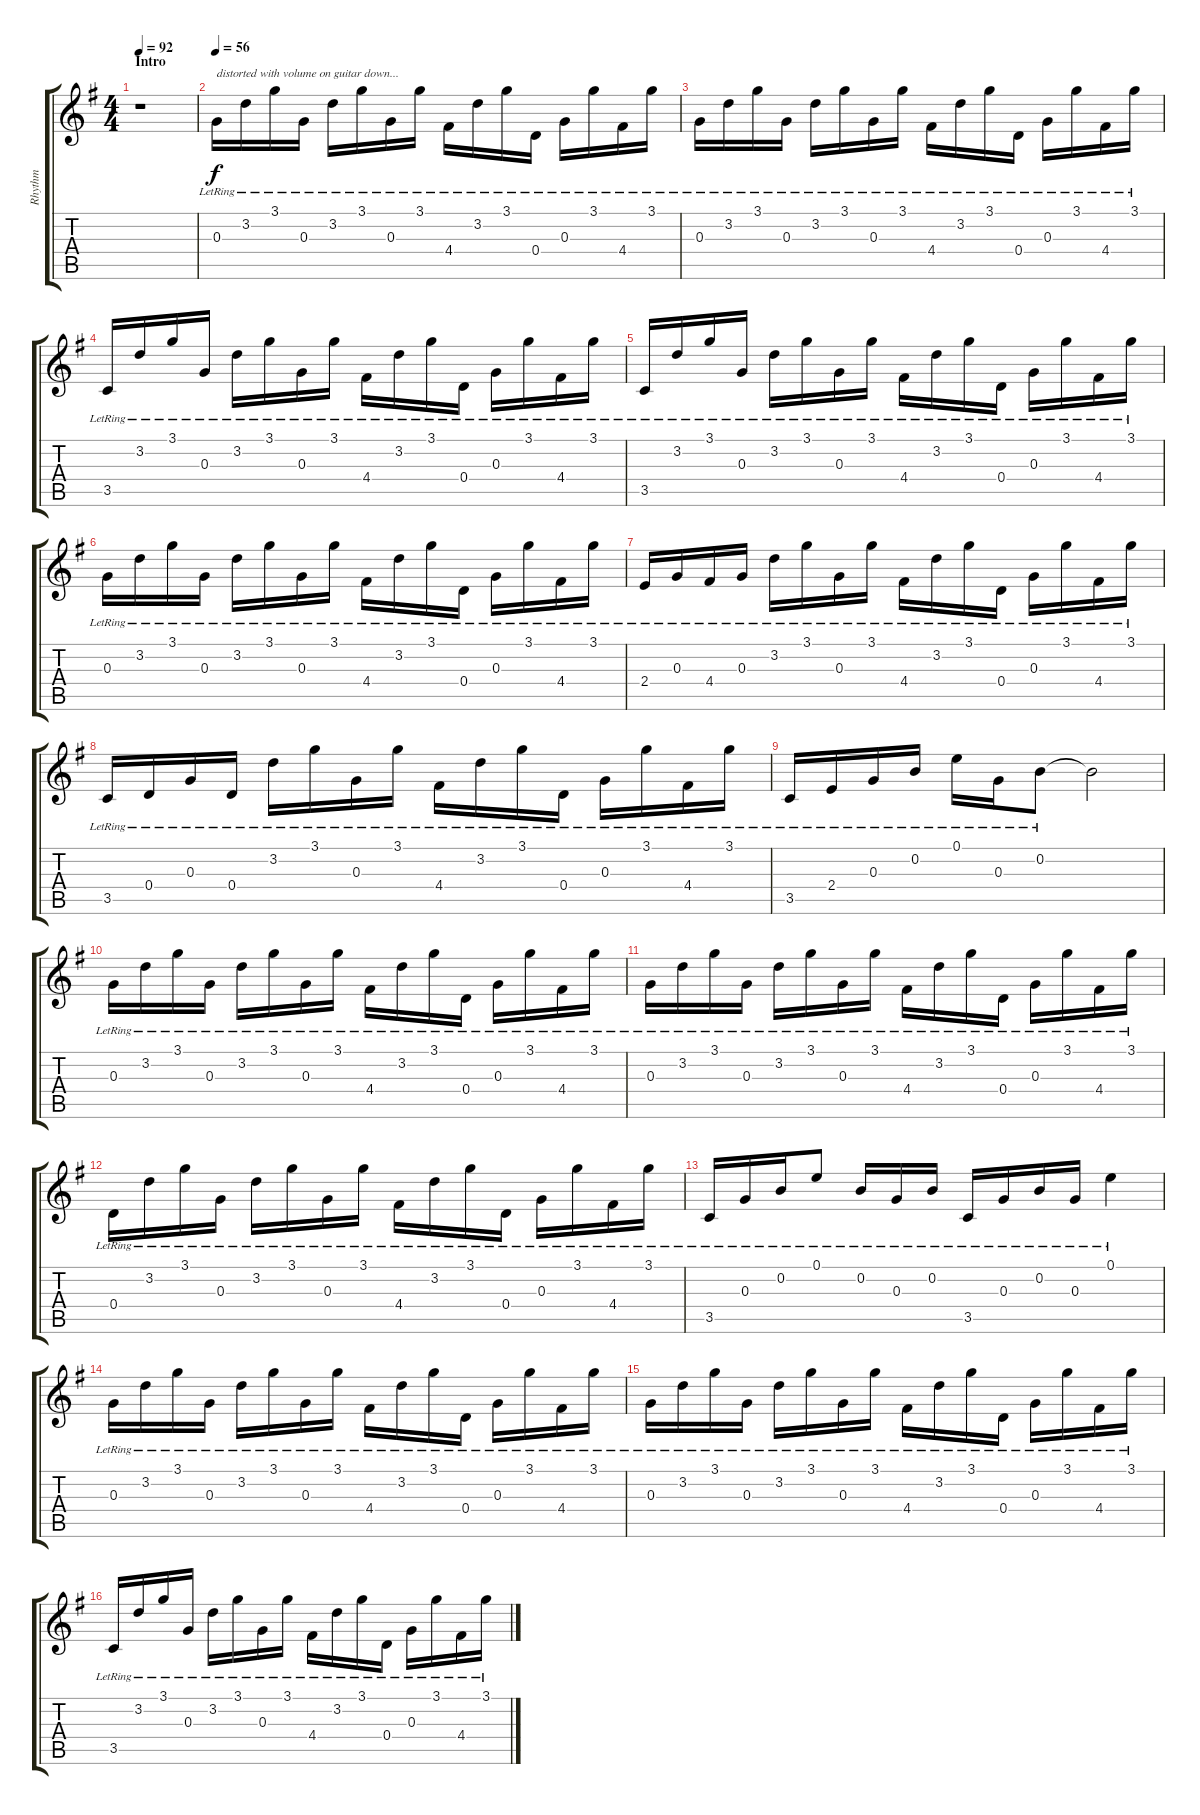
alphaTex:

\track ("Rhythm" "Rhythm") {instrument overdrivenguitar}
\staff {score tabs}
\tuning (E4 B3 G3 D3 A2 E2) {hide}
\ts (4 4)
\section ("" "Intro")
\tempo 92
\clef g2
\ks eminor
r.1{dy f instrument overdrivenguitar} |
\tempo 56
0.3{lr}.16{txt "distorted with volume on guitar down..." instrument electricguitarclean} 3.2{lr}.16 3.1{lr}.16 0.3{lr}.16 3.2{lr}.16 3.1{lr}.16 0.3{lr}.16 3.1{lr}.16 4.4{lr}.16 3.2{lr}.16 3.1{lr}.16 0.4{lr}.16 0.3{lr}.16 3.1{lr}.16 4.4{lr}.16 3.1{lr}.16 |
0.3{lr}.16 3.2{lr}.16 3.1{lr}.16 0.3{lr}.16 3.2{lr}.16 3.1{lr}.16 0.3{lr}.16 3.1{lr}.16 4.4{lr}.16 3.2{lr}.16 3.1{lr}.16 0.4{lr}.16 0.3{lr}.16 3.1{lr}.16 4.4{lr}.16 3.1{lr}.16 |
3.5{lr}.16 3.2{lr}.16 3.1{lr}.16 0.3{lr}.16 3.2{lr}.16 3.1{lr}.16 0.3{lr}.16 3.1{lr}.16 4.4{lr}.16 3.2{lr}.16 3.1{lr}.16 0.4{lr}.16 0.3{lr}.16 3.1{lr}.16 4.4{lr}.16 3.1{lr}.16 |
3.5{lr}.16 3.2{lr}.16 3.1{lr}.16 0.3{lr}.16 3.2{lr}.16 3.1{lr}.16 0.3{lr}.16 3.1{lr}.16 4.4{lr}.16 3.2{lr}.16 3.1{lr}.16 0.4{lr}.16 0.3{lr}.16 3.1{lr}.16 4.4{lr}.16 3.1{lr}.16 |
0.3{lr}.16 3.2{lr}.16 3.1{lr}.16 0.3{lr}.16 3.2{lr}.16 3.1{lr}.16 0.3{lr}.16 3.1{lr}.16 4.4{lr}.16 3.2{lr}.16 3.1{lr}.16 0.4{lr}.16 0.3{lr}.16 3.1{lr}.16 4.4{lr}.16 3.1{lr}.16 |
2.4{lr}.16 0.3{lr}.16 4.4{lr}.16 0.3{lr}.16 3.2{lr}.16 3.1{lr}.16 0.3{lr}.16 3.1{lr}.16 4.4{lr}.16 3.2{lr}.16 3.1{lr}.16 0.4{lr}.16 0.3{lr}.16 3.1{lr}.16 4.4{lr}.16 3.1{lr}.16 |
3.5{lr}.16 0.4{lr}.16 0.3{lr}.16 0.4{lr}.16 3.2{lr}.16 3.1{lr}.16 0.3{lr}.16 3.1{lr}.16 4.4{lr}.16 3.2{lr}.16 3.1{lr}.16 0.4{lr}.16 0.3{lr}.16 3.1{lr}.16 4.4{lr}.16 3.1{lr}.16 |
3.5{lr}.16 2.4{lr}.16 0.3{lr}.16 0.2{lr}.16 0.1{lr}.16 0.3{lr}.16 0.2{lr}.8 0.2{t}.2 |
0.3{lr}.16 3.2{lr}.16 3.1{lr}.16 0.3{lr}.16 3.2{lr}.16 3.1{lr}.16 0.3{lr}.16 3.1{lr}.16 4.4{lr}.16 3.2{lr}.16 3.1{lr}.16 0.4{lr}.16 0.3{lr}.16 3.1{lr}.16 4.4{lr}.16 3.1{lr}.16 |
0.3{lr}.16 3.2{lr}.16 3.1{lr}.16 0.3{lr}.16 3.2{lr}.16 3.1{lr}.16 0.3{lr}.16 3.1{lr}.16 4.4{lr}.16 3.2{lr}.16 3.1{lr}.16 0.4{lr}.16 0.3{lr}.16 3.1{lr}.16 4.4{lr}.16 3.1{lr}.16 |
0.4{lr}.16 3.2{lr}.16 3.1{lr}.16 0.3{lr}.16 3.2{lr}.16 3.1{lr}.16 0.3{lr}.16 3.1{lr}.16 4.4{lr}.16 3.2{lr}.16 3.1{lr}.16 0.4{lr}.16 0.3{lr}.16 3.1{lr}.16 4.4{lr}.16 3.1{lr}.16 |
3.5{lr}.16 0.3{lr}.16 0.2{lr}.16 0.1{lr}.8 0.2{lr}.16 0.3{lr}.16 0.2{lr}.16 3.5{lr}.16 0.3{lr}.16 0.2{lr}.16 0.3{lr}.16 0.1{lr}.4 |
0.3{lr}.16 3.2{lr}.16 3.1{lr}.16 0.3{lr}.16 3.2{lr}.16 3.1{lr}.16 0.3{lr}.16 3.1{lr}.16 4.4{lr}.16 3.2{lr}.16 3.1{lr}.16 0.4{lr}.16 0.3{lr}.16 3.1{lr}.16 4.4{lr}.16 3.1{lr}.16 |
0.3{lr}.16 3.2{lr}.16 3.1{lr}.16 0.3{lr}.16 3.2{lr}.16 3.1{lr}.16 0.3{lr}.16 3.1{lr}.16 4.4{lr}.16 3.2{lr}.16 3.1{lr}.16 0.4{lr}.16 0.3{lr}.16 3.1{lr}.16 4.4{lr}.16 3.1{lr}.16 |
3.5{lr}.16 3.2{lr}.16 3.1{lr}.16 0.3{lr}.16 3.2{lr}.16 3.1{lr}.16 0.3{lr}.16 3.1{lr}.16 4.4{lr}.16 3.2{lr}.16 3.1{lr}.16 0.4{lr}.16 0.3{lr}.16 3.1{lr}.16 4.4{lr}.16 3.1{lr}.16
